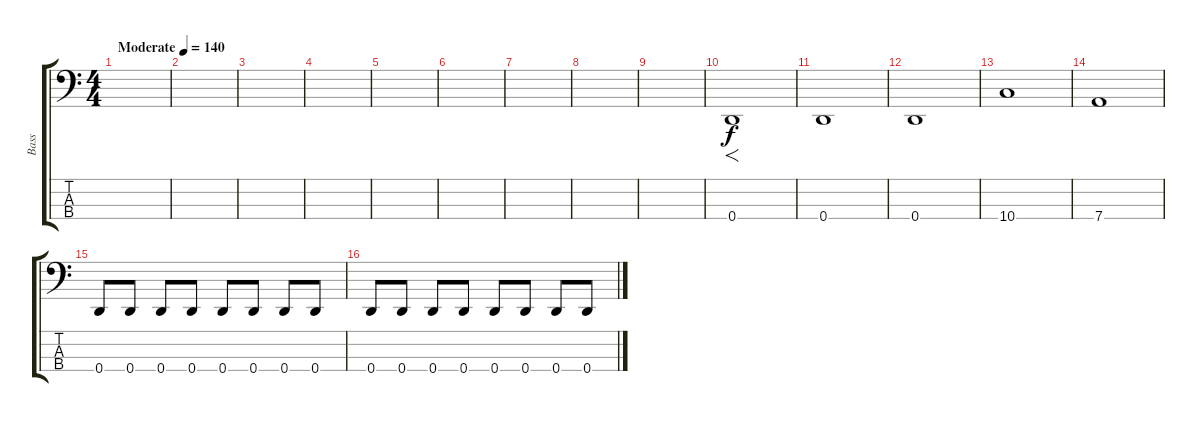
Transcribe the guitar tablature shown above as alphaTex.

\track ("Bass" "Bass") {instrument electricbasspick}
\staff {score tabs}
\tuning (G2 D2 A1 D1) {hide}
\ts (4 4)
\tempo (140 "Moderate")
\clef f4
\ks c
|
|
|
|
|
|
|
|
|
0.4.1{f} |
0.4.1 |
0.4.1 |
10.4.1 |
7.4.1 |
0.4.8 0.4.8 0.4.8 0.4.8 0.4.8 0.4.8 0.4.8 0.4.8 |
0.4.8 0.4.8 0.4.8 0.4.8 0.4.8 0.4.8 0.4.8 0.4.8
